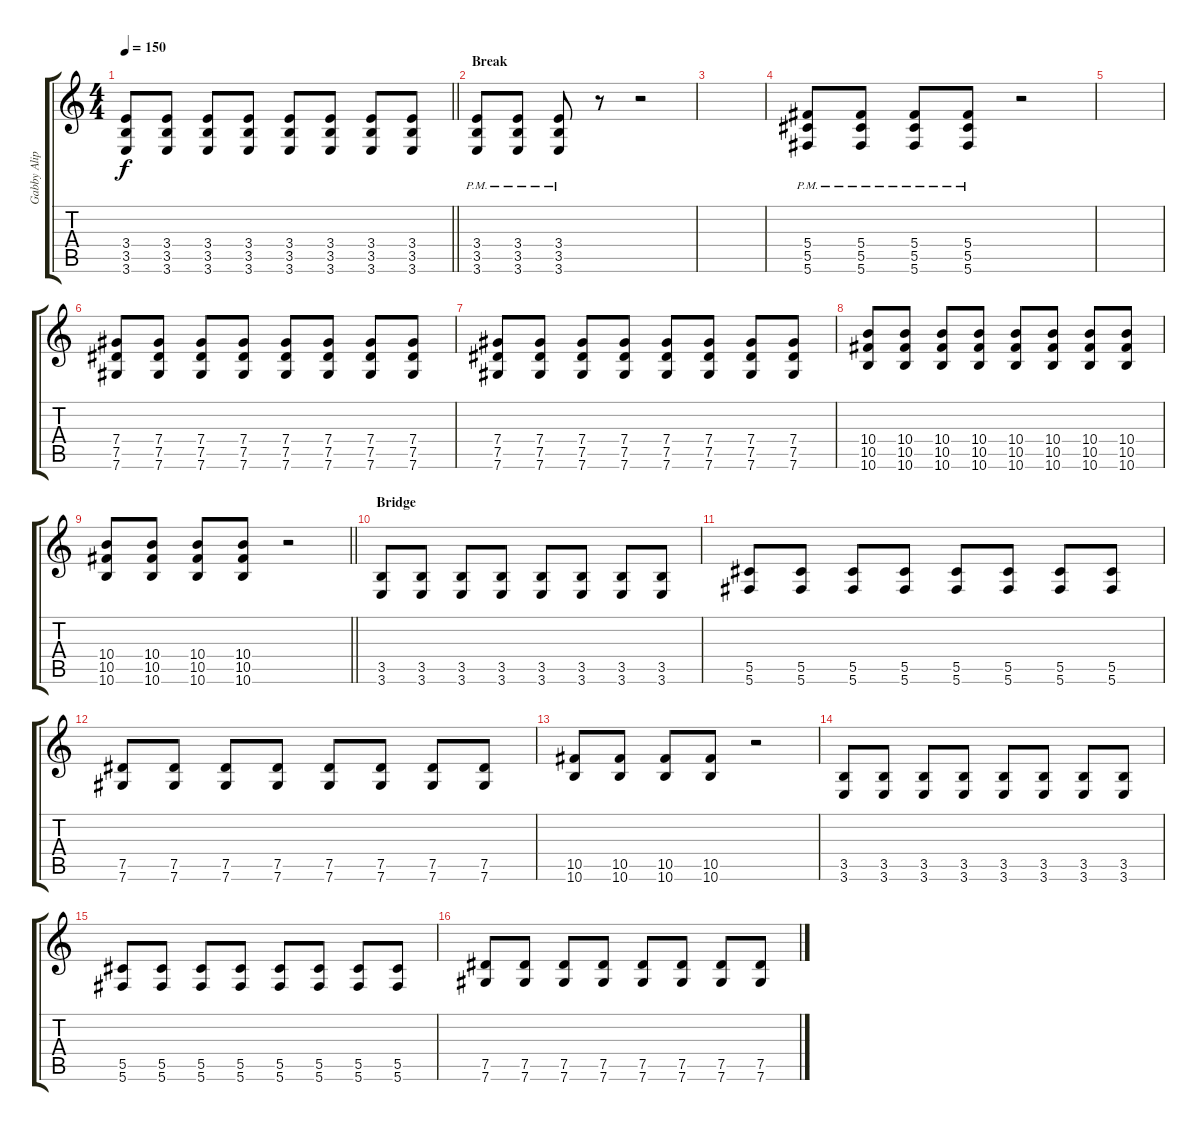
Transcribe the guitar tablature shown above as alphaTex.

\track ("Gabby Alipe" "Gabby Alip") {instrument distortionguitar}
\staff {score tabs}
\tuning (Eb4 Bb3 Gb3 Db3 Ab2 Db2) {hide}
\ts (4 4)
\tempo 150
\clef g2
\barLineRight lightlight
\ks c
(3.4 3.5 3.6).8{dy f} (3.4 3.5 3.6).8 (3.4 3.5 3.6).8 (3.4 3.5 3.6).8 (3.4 3.5 3.6).8 (3.4 3.5 3.6).8 (3.4 3.5 3.6).8 (3.4 3.5 3.6).8 |
\section ("" "Break")
(3.4{pm} 3.5{pm} 3.6{pm}).8 (3.4{pm} 3.5{pm} 3.6{pm}).8 (3.4{pm} 3.5{pm} 3.6{pm}).8 r.8 r.2 |
|
(5.4{pm} 5.5{pm} 5.6{pm}).8 (5.4{pm} 5.5{pm} 5.6{pm}).8 (5.4{pm} 5.5{pm} 5.6{pm}).8 (5.4{pm} 5.5{pm} 5.6{pm}).8 r.2 |
|
(7.4 7.5 7.6).8 (7.4 7.5 7.6).8 (7.4 7.5 7.6).8 (7.4 7.5 7.6).8 (7.4 7.5 7.6).8 (7.4 7.5 7.6).8 (7.4 7.5 7.6).8 (7.4 7.5 7.6).8 |
(7.4 7.5 7.6).8 (7.4 7.5 7.6).8 (7.4 7.5 7.6).8 (7.4 7.5 7.6).8 (7.4 7.5 7.6).8 (7.4 7.5 7.6).8 (7.4 7.5 7.6).8 (7.4 7.5 7.6).8 |
(10.4 10.5 10.6).8 (10.4 10.5 10.6).8 (10.4 10.5 10.6).8 (10.4 10.5 10.6).8 (10.4 10.5 10.6).8 (10.4 10.5 10.6).8 (10.4 10.5 10.6).8 (10.4 10.5 10.6).8 |
\barLineRight lightlight
(10.4 10.5 10.6).8 (10.4 10.5 10.6).8 (10.4 10.5 10.6).8 (10.4 10.5 10.6).8 r.2 |
\section ("" "Bridge")
(3.5 3.6).8 (3.5 3.6).8 (3.5 3.6).8 (3.5 3.6).8 (3.5 3.6).8 (3.5 3.6).8 (3.5 3.6).8 (3.5 3.6).8 |
(5.5 5.6).8 (5.5 5.6).8 (5.5 5.6).8 (5.5 5.6).8 (5.5 5.6).8 (5.5 5.6).8 (5.5 5.6).8 (5.5 5.6).8 |
(7.5 7.6).8 (7.5 7.6).8 (7.5 7.6).8 (7.5 7.6).8 (7.5 7.6).8 (7.5 7.6).8 (7.5 7.6).8 (7.5 7.6).8 |
(10.5 10.6).8 (10.5 10.6).8 (10.5 10.6).8 (10.5 10.6).8 r.2 |
(3.5 3.6).8 (3.5 3.6).8 (3.5 3.6).8 (3.5 3.6).8 (3.5 3.6).8 (3.5 3.6).8 (3.5 3.6).8 (3.5 3.6).8 |
(5.5 5.6).8 (5.5 5.6).8 (5.5 5.6).8 (5.5 5.6).8 (5.5 5.6).8 (5.5 5.6).8 (5.5 5.6).8 (5.5 5.6).8 |
(7.5 7.6).8 (7.5 7.6).8 (7.5 7.6).8 (7.5 7.6).8 (7.5 7.6).8 (7.5 7.6).8 (7.5 7.6).8 (7.5 7.6).8
